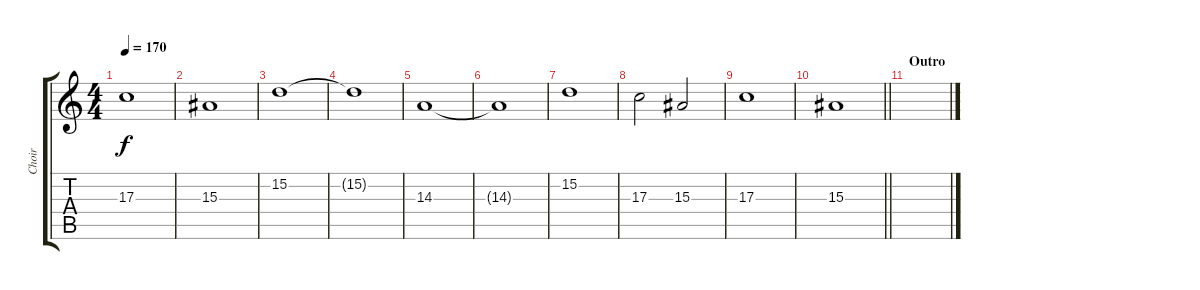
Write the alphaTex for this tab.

\track ("Choir" "Choir") {instrument choiraahs}
\staff {score tabs}
\tuning (E4 B3 G3 D3 A2 E2) {hide}
\ts (4 4)
\tempo 170
\clef g2
\ks c
17.3.1{dy f} |
15.3.1 |
15.2.1 |
15.2{t}.1 |
14.3.1 |
14.3{t}.1 |
15.2.1 |
17.3.2 15.3.2 |
17.3.1 |
\barLineRight lightlight
15.3.1 |
\section ("" "Outro")
